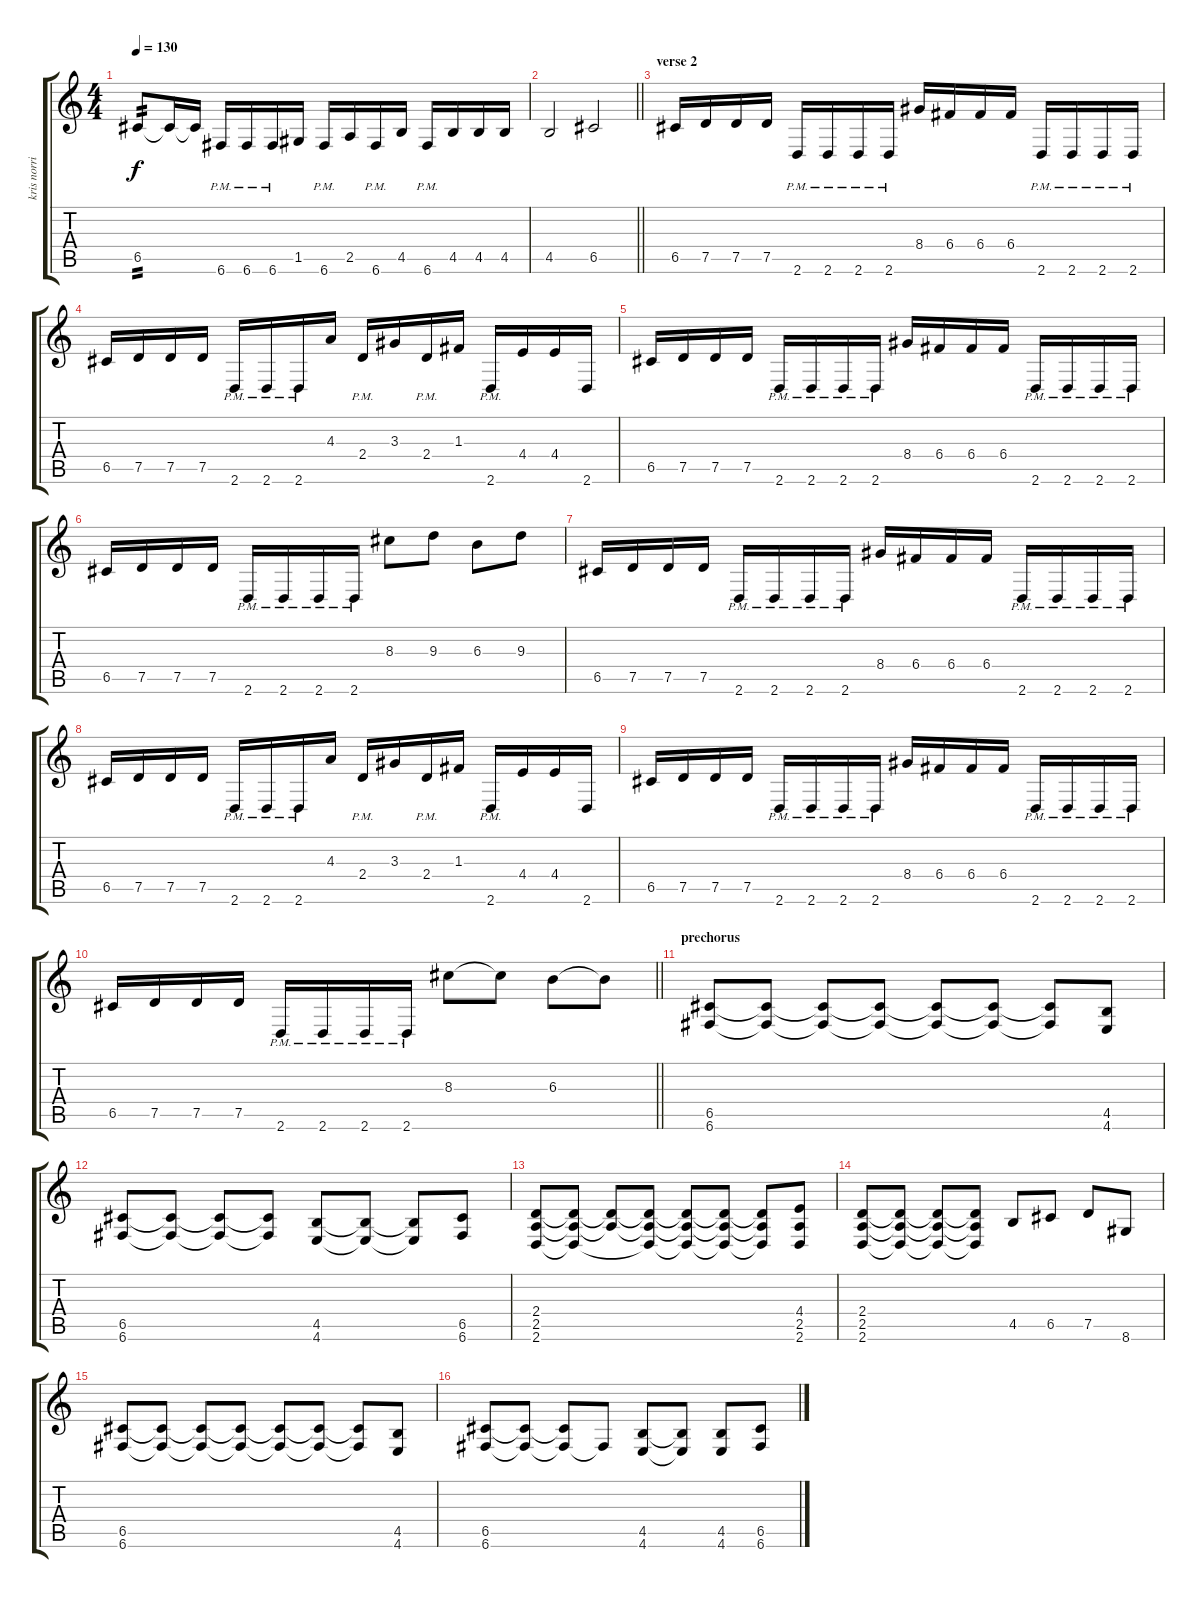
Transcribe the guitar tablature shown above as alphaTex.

\track ("kris norris" "kris norri") {instrument distortionguitar}
\staff {score tabs}
\tuning (D4 A3 F3 C3 G2 C2) {hide}
\ts (4 4)
\tempo 130
\clef g2
\ks c
6.5.8{tp 2 dy f} 6.5{t}.16 6.5{t}.16 6.6{pm}.16 6.6{pm}.16 6.6{pm}.16 1.5.16 6.6{pm}.16 2.5.16 6.6{pm}.16 4.5.16 6.6{pm}.16 4.5.16 4.5.16 4.5.16 |
\barLineRight lightlight
4.5.2 6.5.2 |
\section ("" "verse 2 ")
6.5.16 7.5.16 7.5.16 7.5.16 2.6{pm}.16 2.6{pm}.16 2.6{pm}.16 2.6{pm}.16 8.4.16 6.4.16 6.4.16 6.4.16 2.6{pm}.16 2.6{pm}.16 2.6{pm}.16 2.6{pm}.16 |
6.5.16 7.5.16 7.5.16 7.5.16 2.6{pm}.16 2.6{pm}.16 2.6{pm}.16 4.3.16 2.4{pm}.16 3.3.16 2.4{pm}.16 1.3.16 2.6{pm}.16 4.4.16 4.4.16 2.6.16 |
6.5.16 7.5.16 7.5.16 7.5.16 2.6{pm}.16 2.6{pm}.16 2.6{pm}.16 2.6{pm}.16 8.4.16 6.4.16 6.4.16 6.4.16 2.6{pm}.16 2.6{pm}.16 2.6{pm}.16 2.6{pm}.16 |
6.5.16 7.5.16 7.5.16 7.5.16 2.6{pm}.16 2.6{pm}.16 2.6{pm}.16 2.6{pm}.16 8.3.8 9.3.8 6.3.8 9.3.8 |
6.5.16 7.5.16 7.5.16 7.5.16 2.6{pm}.16 2.6{pm}.16 2.6{pm}.16 2.6{pm}.16 8.4.16 6.4.16 6.4.16 6.4.16 2.6{pm}.16 2.6{pm}.16 2.6{pm}.16 2.6{pm}.16 |
6.5.16 7.5.16 7.5.16 7.5.16 2.6{pm}.16 2.6{pm}.16 2.6{pm}.16 4.3.16 2.4{pm}.16 3.3.16 2.4{pm}.16 1.3.16 2.6{pm}.16 4.4.16 4.4.16 2.6.16 |
6.5.16 7.5.16 7.5.16 7.5.16 2.6{pm}.16 2.6{pm}.16 2.6{pm}.16 2.6{pm}.16 8.4.16 6.4.16 6.4.16 6.4.16 2.6{pm}.16 2.6{pm}.16 2.6{pm}.16 2.6{pm}.16 |
\barLineRight lightlight
6.5.16 7.5.16 7.5.16 7.5.16 2.6{pm}.16 2.6{pm}.16 2.6{pm}.16 2.6{pm}.16 8.3.8 8.3{t}.8 6.3.8 6.3{t}.8 |
\section ("" "prechorus")
(6.5 6.6).8 (6.5{t} 6.6{t}).8 (6.5{t} 6.6{t}).8 (6.5{t} 6.6{t}).8 (6.5{t} 6.6{t}).8 (6.5{t} 6.6{t}).8 (6.5{t} 6.6{t}).8 (4.5 4.6).8 |
(6.5 6.6).8 (6.5{t} 6.6{t}).8 (6.5{t} 6.6{t}).8 (6.5{t} 6.6{t}).8 (4.5 4.6).8 (4.5{t} 4.6{t}).8 (4.5{t} 4.6{t}).8 (6.5 6.6).8 |
(2.4 2.5 2.6).8 (2.4{t} 2.5{t} 2.6{t}).8 (2.4{t} 2.5{t}).8 (2.4{t} 2.5{t} 2.6{t}).8 (2.4{t} 2.5{t} 2.6{t}).8 (2.4{t} 2.5{t} 2.6{t}).8 (2.4{t} 2.5{t} 2.6{t}).8 (4.4 2.5 2.6).8 |
(2.4 2.5 2.6).8 (2.4{t} 2.5{t} 2.6{t}).8 (2.4{t} 2.5{t} 2.6{t}).8 (2.4{t} 2.5{t} 2.6{t}).8 4.5.8 6.5.8 7.5.8 8.6.8 |
(6.5 6.6).8 (6.5{t} 6.6{t}).8 (6.5{t} 6.6{t}).8 (6.5{t} 6.6{t}).8 (6.5{t} 6.6{t}).8 (6.5{t} 6.6{t}).8 (6.5{t} 6.6{t}).8 (4.5 4.6).8 |
(6.5 6.6).8 (6.5{t} 6.6{t}).8 (6.5{t} 6.6{t}).8 6.6{t}.8 (4.5 4.6).8 (4.5{t} 4.6{t}).8 (4.5 4.6).8 (6.5 6.6).8
